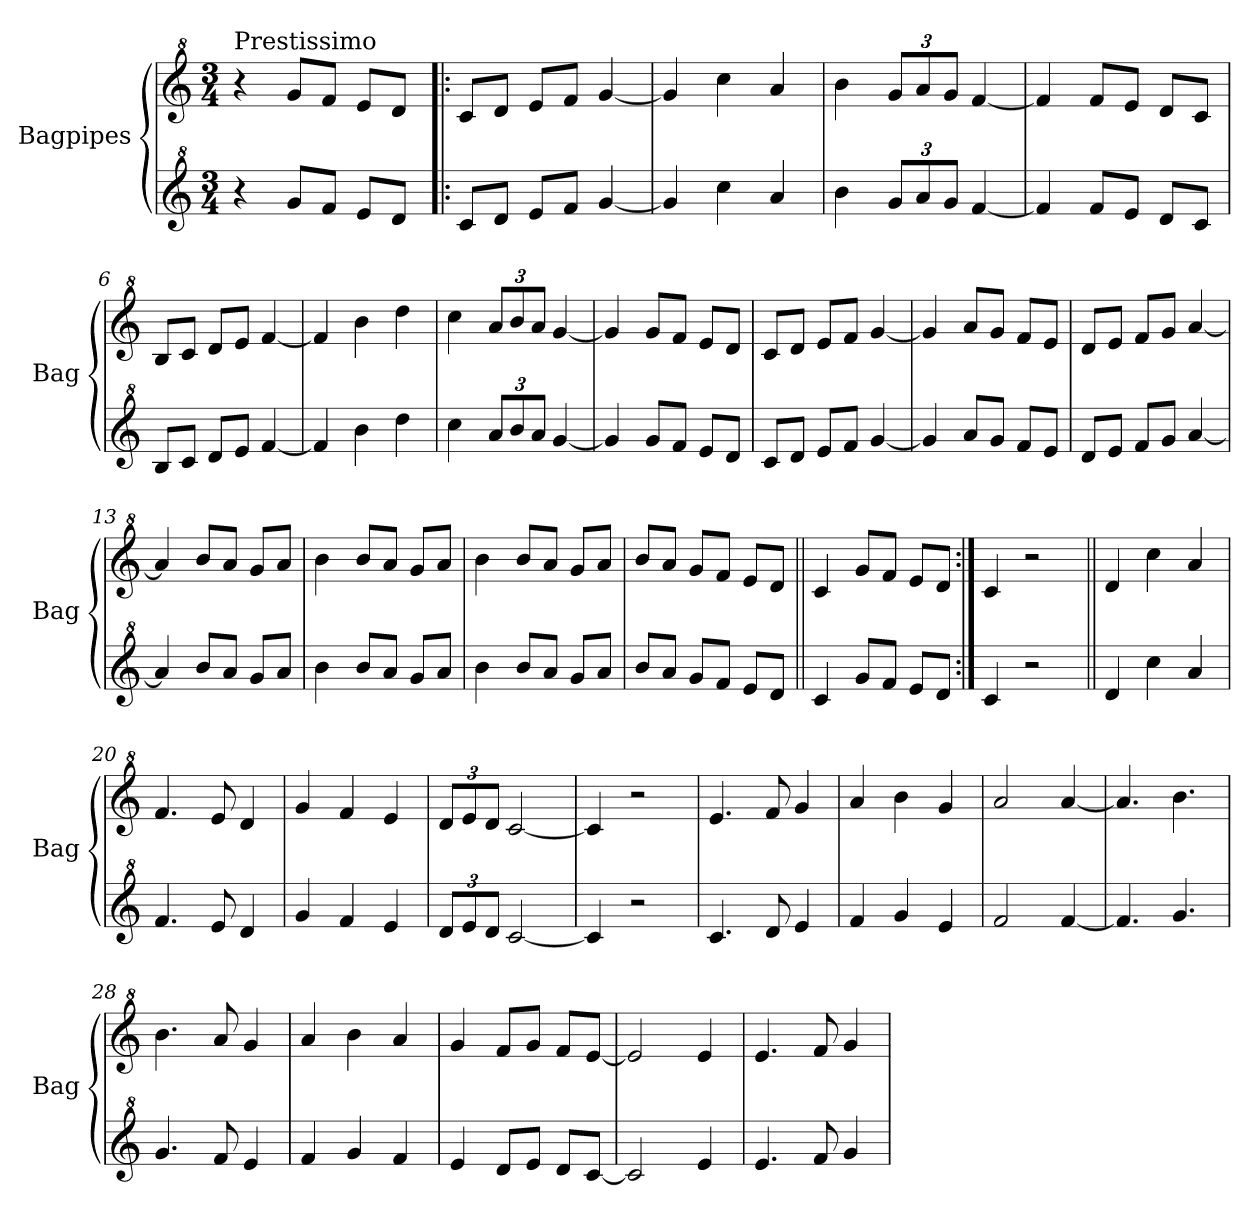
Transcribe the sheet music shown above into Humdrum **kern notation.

**kern	**kern
*part2	*part1
*staff2	*staff1
*I"Bagpipes	*I"Bagpipes
*I'Bag	*I'Bag
*clefG^2	*clefG^2
*k[]	*k[]
*C:	*C:
*M3/4	*M3/4
=1	=1
!	!LO:TX:a:t=Prestissimo
4r	4r
8gg/L	8gg/L
8ff/J	8ff/J
8ee/L	8ee/L
8dd/J	8dd/J
=2!|:	=2!|:
8cc/L	8cc/L
8dd/J	8dd/J
8ee/L	8ee/L
8ff/J	8ff/J
[4gg/	[4gg/
=3	=3
4gg/]	4gg/]
4ccc\	4ccc\
4aa/	4aa/
=4	=4
4bb\	4bb\
*Xbrackettup	*Xbrackettup
12gg/L	12gg/L
12aa/	12aa/
12gg/J	12gg/J
[4ff/	[4ff/
=5	=5
4ff/]	4ff/]
8ff/L	8ff/L
8ee/J	8ee/J
8dd/L	8dd/L
8cc/J	8cc/J
=6	=6
8b/L	8b/L
8cc/J	8cc/J
8dd/L	8dd/L
8ee/J	8ee/J
[4ff/	[4ff/
=7	=7
4ff/]	4ff/]
4bb\	4bb\
4ddd\	4ddd\
=8	=8
4ccc\	4ccc\
12aa/L	12aa/L
12bb/	12bb/
12aa/J	12aa/J
[4gg/	[4gg/
=9	=9
4gg/]	4gg/]
8gg/L	8gg/L
8ff/J	8ff/J
8ee/L	8ee/L
8dd/J	8dd/J
!!LO:LB:g=z
=10	=10
8cc/L	8cc/L
8dd/J	8dd/J
8ee/L	8ee/L
8ff/J	8ff/J
[4gg/	[4gg/
=11	=11
4gg/]	4gg/]
8aa/L	8aa/L
8gg/J	8gg/J
8ff/L	8ff/L
8ee/J	8ee/J
=12	=12
8dd/L	8dd/L
8ee/J	8ee/J
8ff/L	8ff/L
8gg/J	8gg/J
[4aa/	[4aa/
=13	=13
4aa/]	4aa/]
8bb/L	8bb/L
8aa/J	8aa/J
8gg/L	8gg/L
8aa/J	8aa/J
=14	=14
4bb\	4bb\
8bb/L	8bb/L
8aa/J	8aa/J
8gg/L	8gg/L
8aa/J	8aa/J
=15	=15
4bb\	4bb\
8bb/L	8bb/L
8aa/J	8aa/J
8gg/L	8gg/L
8aa/J	8aa/J
=16	=16
8bb/L	8bb/L
8aa/J	8aa/J
8gg/L	8gg/L
8ff/J	8ff/J
8ee/L	8ee/L
8dd/J	8dd/J
=17||	=17||
4cc/	4cc/
8gg/L	8gg/L
8ff/J	8ff/J
8ee/L	8ee/L
8dd/J	8dd/J
=18:|!	=18:|!
4cc/	4cc/
2r	2r
!!LO:LB:g=z
=19||	=19||
4dd/	4dd/
4ccc\	4ccc\
4aa/	4aa/
=20	=20
4.ff/	4.ff/
8ee/	8ee/
4dd/	4dd/
=21	=21
4gg/	4gg/
4ff/	4ff/
4ee/	4ee/
=22	=22
12dd/L	12dd/L
12ee/	12ee/
12dd/J	12dd/J
[2cc/	[2cc/
=23	=23
4cc/]	4cc/]
2r	2r
=24	=24
4.cc/	4.ee/
8dd/	8ff/
4ee/	4gg/
=25	=25
4ff/	4aa/
4gg/	4bb\
4ee/	4gg/
=26	=26
2ff/	2aa/
[4ff/	[4aa/
=27	=27
4.ff/]	4.aa/]
4.gg/	4.bb\
=28	=28
4.gg/	4.bb\
8ff/	8aa/
4ee/	4gg/
=29	=29
4ff/	4aa/
4gg/	4bb\
4ff/	4aa/
=30	=30
4ee/	4gg/
8dd/L	8ff/L
8ee/J	8gg/J
8dd/L	8ff/L
[8cc/J	[8ee/J
!!LO:LB:g=z
=31	=31
2cc/]	2ee/]
4ee/	4ee/
=32	=32
4.ee/	4.ee/
8ff/	8ff/
4gg/	4gg/
=	=
*-	*-
